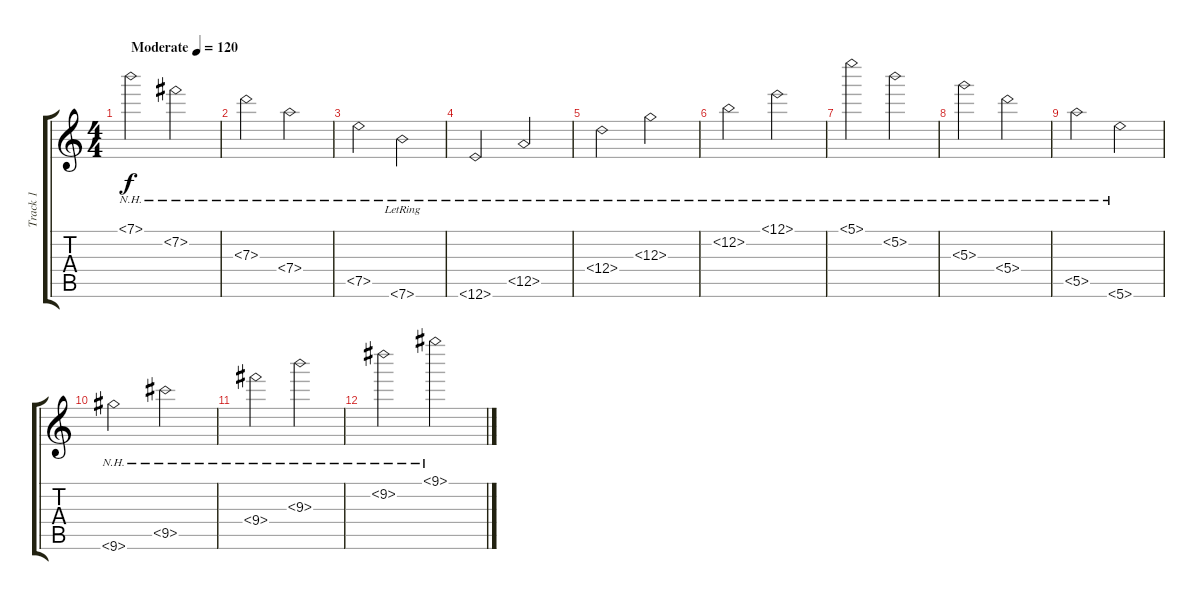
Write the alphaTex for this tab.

\track ("Track 1" "Track 1") {instrument acousticguitarsteel}
\staff {score tabs}
\tuning (E4 B3 G3 D3 A2 E2) {hide}
\ts (4 4)
\tempo (120 "Moderate")
\clef g2
\ks c
7.1{nh}.2{dy f instrument acousticguitarsteel} 7.2{nh}.2 |
7.3{nh}.2 7.4{nh}.2 |
7.5{nh}.2 7.6{nh lr}.2 |
12.6{nh}.2 12.5{nh}.2 |
12.4{nh}.2 12.3{nh}.2 |
12.2{nh}.2 12.1{nh}.2 |
5.1{nh}.2 5.2{nh}.2 |
5.3{nh}.2 5.4{nh}.2 |
5.5{nh}.2 5.6{nh}.2 |
9.6{nh}.2 9.5{nh}.2 |
9.4{nh}.2 9.3{nh}.2 |
9.2{nh}.2 9.1{nh}.2
